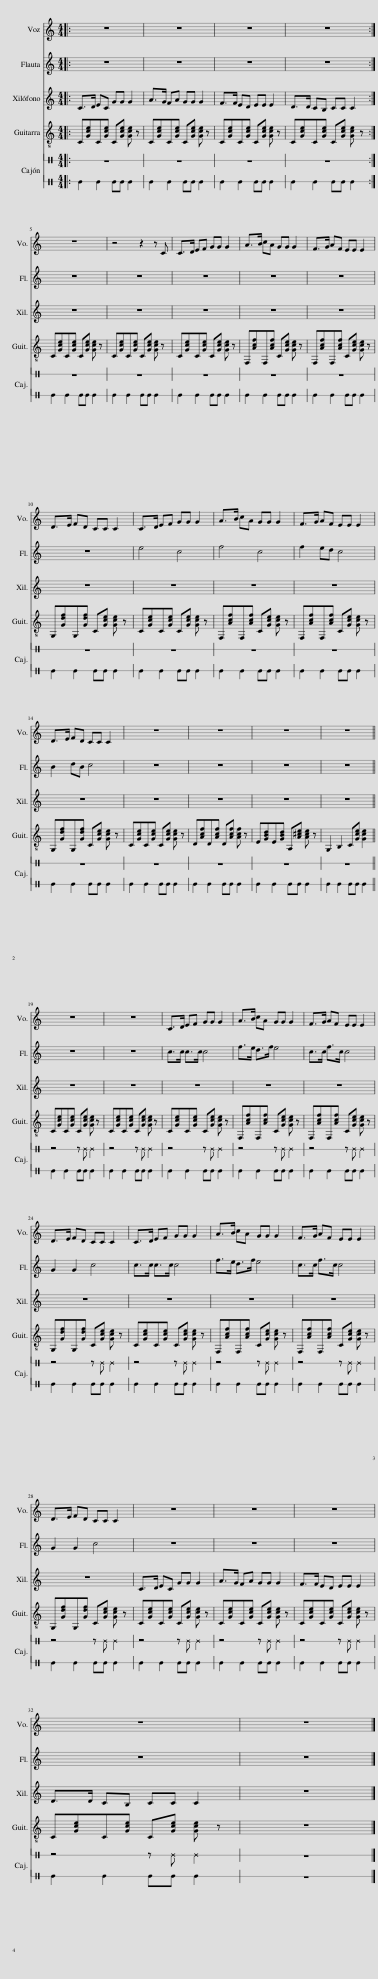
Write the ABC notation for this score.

X:1
%%score 1 2 3 4 { 5 | 6 }
L:1/8
M:4/4
I:linebreak $
K:C
V:1 treble
V:2 treble transpose=12
V:3 treble transpose=12
V:4 treble-8
V:5 perc stafflines=1
K:none
V:6 perc
K:none
V:1
|: z8 | z8 | z8 | z8 :|$ z8 | %5
 z4 z2 z C | C>D EF GG G2 | A>B cA GG G2 | F>G AF EE E2 |$ D>E FD CC C2 | %10
 C>D EF GG G2 | A>B cA GG G2 | F>G AF EE E2 |$ D>E FD CC C2 | z8 | %15
 z8 | z8 | z8 ||$ z8 | z8 | %20
 C>D EF GG G2 | A>B cA GG G2 | F>G AF EE E2 |$ D>E FD CC C2 | C>D EF GG G2 | %25
 A>B cA GG G2 | F>G AF EE E2 |$ D>E FD CC C2 | z8 | z8 | %30
 z8 |$ z8 | z8 |] %33
V:2
|: z8 | z8 | z8 | z8 :|$ z8 | %5
 z8 | z8 | z8 | z8 |$ z8 | %10
 e4 c4 | f4 c4 | f2 ed c4 |$ B2 dB c4 | z8 | %15
 z8 | z8 | z8 ||$ z8 | z8 | %20
 c>c c>c c4 | f>e d>f e4 | c>c f>c c4 |$ G2 G2 c4 | c>c c>c c4 | %25
 f>e d>f e4 | c>c f>c c4 |$ G2 G2 c4 | z8 | z8 | %30
 z8 |$ z8 | z8 |] %33
V:3
|: C>D EC GG G2 | A>G FA GG G2 | F>F ED EE E2 | D>D CB, CC C2 :|$ z8 | %5
 z8 | z8 | z8 | z8 |$ z8 | %10
 z8 | z8 | z8 |$ z8 | z8 | %15
 z8 | z8 | z8 ||$ z8 | z8 | %20
 z8 | z8 | z8 |$ z8 | z8 | %25
 z8 | z8 |$ z8 | C>D EC GG G2 | A>G FA GG G2 | %30
 F>F ED EE E2 |$ D>D CB, CC C2 | z8 |] %33
V:4
|: C[Gce]C[Gce] C[Gce] [Gce] z | C[Gce]C[Gce] C[Gce] [Gce] z | C[Gce]C[Gce] C[Gce] [Gce] z | C[Gce]C[Gce] C[Gce] [Gce] z :|$ C[Gce]C[Gce] C[Gce] [Gce] z | %5
 C[Gce]C[Gce] C[Gce] [Gce] z | C[Gce]C[Gce] C[Gce] [Gce] z | F,[Acf]F,[Acf] C[Gce] [Gce] z | F,[Acf]F,[Acf] C[Gce] [Gce] z |$ G,[Gdf]G,[Gdf] C[Gce] [Gce] z | %10
 C[Gce]C[Gce] C[Gce] [Gce] z | F,[Acf]F,[Acf] C[Gce] [Gce] z | F,[Acf]F,[Acf] C[Gce] [Gce] z |$ G,[Gdf]G,[Gdf] C[Gce] [Gce] z | C[Gce]C[Gce] C[Gce] [Gce] z | %15
 D[Acf]D[Acf] D[Acf] [Acf] z | E[GBd]E[GBd] A,[A^ce] [Ace] z | G,2 B,2 C[Gce] [Gce]2 ||$ C[Gce]C[Gce] C[Gce] [Gce] z | C[Gce]C[Gce] C[Gce] [Gce] z | %20
 C[Gce]C[Gce] C[Gce] [Gce] z | F,[Acf]F,[Acf] C[Gce] [Gce] z | F,[Acf]F,[Acf] C[Gce] [Gce] z |$ G,[Gdf]G,[Gdf] C[Gce] [Gce] z | C[Gce]C[Gce] C[Gce] [Gce] z | %25
 F,[Acf]F,[Acf] C[Gce] [Gce] z | F,[Acf]F,[Acf] C[Gce] [Gce] z |$ G,[Gdf]G,[Gdf] C[Gce] [Gce] z | C[Gce]C[Gce] C[Gce] [Gce] z | C[Gce]C[Gce] C[Gce] [Gce] z | %30
 C[Gce]C[Gce] C[Gce] [Gce] z |$ C[Gce]C[Gce] C[Gce] [Gce] z | z8 |] %33
V:5
|: z8 | z8 | z8 | z8 :|$ z8 | %5
 z8 | z8 | z8 | z8 |$ z8 | %10
 z8 | z8 | z8 |$ z8 | z8 | %15
 z8 | z8 | z8 ||$ z4 z ^E ^E2 | z4 z ^E ^E2 | %20
 z4 z ^E ^E2 | z4 z ^E ^E2 | z4 z ^E ^E2 |$ z4 z ^E ^E2 | z4 z ^E ^E2 | %25
 z4 z ^E ^E2 | z4 z ^E ^E2 |$ z4 z ^E ^E2 | z4 z ^E ^E2 | z4 z ^E ^E2 | %30
 z4 z ^E ^E2 |$ z4 z ^E ^E2 | z8 |] %33
V:6
|: E2 E2 EE E2 | E2 E2 EE E2 | E2 E2 EE E2 | E2 E2 EE E2 :|$ E2 E2 EE E2 | %5
 E2 E2 EE E2 | E2 E2 EE E2 | E2 E2 EE E2 | E2 E2 EE E2 |$ E2 E2 EE E2 | %10
 E2 E2 EE E2 | E2 E2 EE E2 | E2 E2 EE E2 |$ E2 E2 EE E2 | E2 E2 EE E2 | %15
 E2 E2 EE E2 | E2 E2 EE E2 | E2 E2 EE E2 ||$ E2 E2 EE E2 | E2 E2 EE E2 | %20
 E2 E2 EE E2 | E2 E2 EE E2 | E2 E2 EE E2 |$ E2 E2 EE E2 | E2 E2 EE E2 | %25
 E2 E2 EE E2 | E2 E2 EE E2 |$ E2 E2 EE E2 | E2 E2 EE E2 | E2 E2 EE E2 | %30
 E2 E2 EE E2 |$ E2 E2 EE E2 | z8 |] %33
